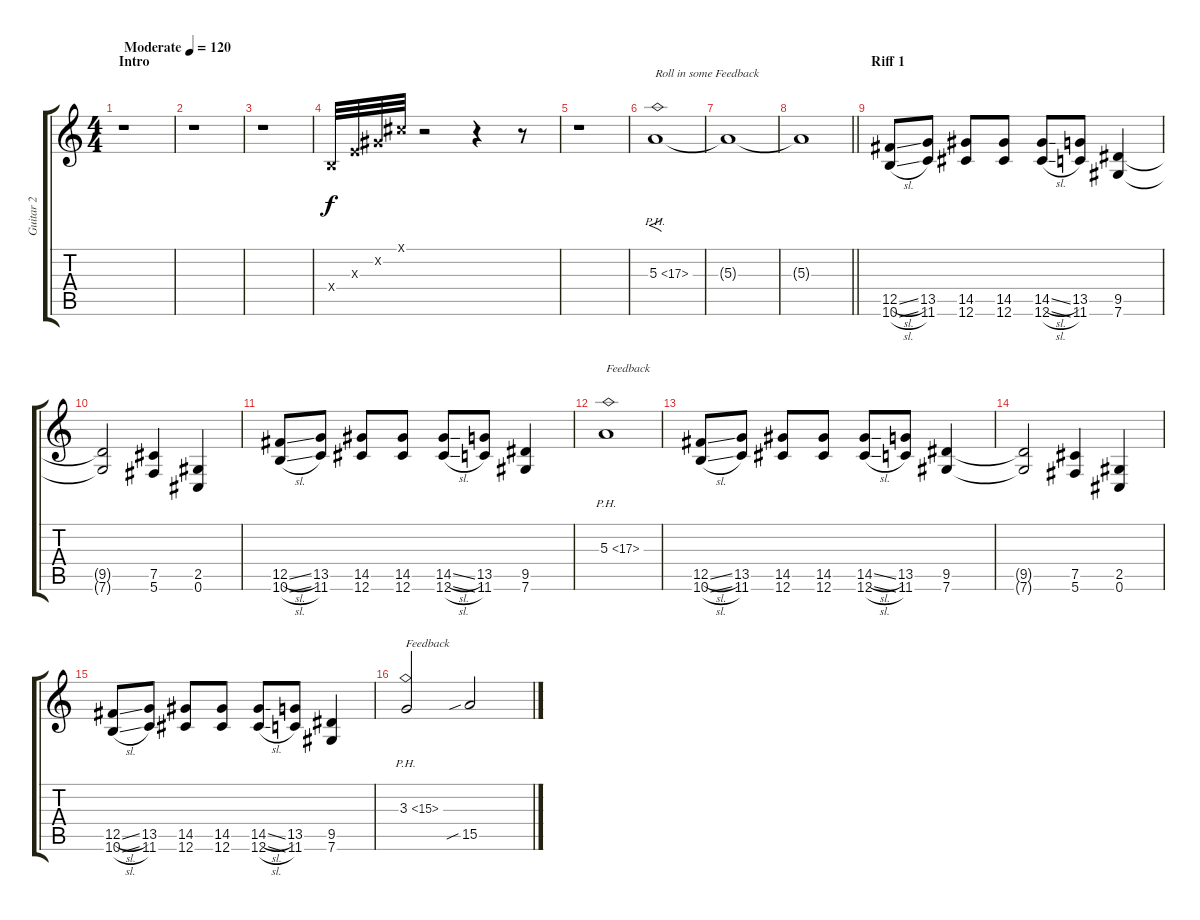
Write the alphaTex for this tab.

\track ("Guitar 2" "Guitar 2") {instrument overdrivenguitar}
\staff {score tabs}
\tuning (Db4 Ab3 E3 B2 Gb2 Db2) {hide}
\ts (4 4)
\section ("" "Intro")
\tempo (120 "Moderate")
\clef g2
\ks c
r.1{dy f instrument overdrivenguitar} |
r.1 |
r.1 |
0.4{x}.32 0.3{x}.32 0.2{x}.32 0.1{x}.32 r.2 r.4 r.8 |
r.1 |
5.3{ph 12}.1{f txt "Roll in some Feedback"} |
5.3{t}.1 |
\barLineRight lightlight
5.3{t}.1 |
\section ("" "Riff 1")
(12.5{sl} 10.6{sl}).8 (13.5 11.6).8 (14.5 12.6).8 (14.5 12.6).8 (14.5{sl} 12.6{sl}).8 (13.5 11.6).8 (9.5 7.6).4 |
(9.5{t} 7.6{t}).2 (7.5 5.6).4 (2.5 0.6).4 |
(12.5{sl} 10.6{sl}).8 (13.5 11.6).8 (14.5 12.6).8 (14.5 12.6).8 (14.5{sl} 12.6{sl}).8 (13.5 11.6).8 (9.5 7.6).4 |
5.3{ph 12}.1{txt "Feedback"} |
(12.5{sl} 10.6{sl}).8 (13.5 11.6).8 (14.5 12.6).8 (14.5 12.6).8 (14.5{sl} 12.6{sl}).8 (13.5 11.6).8 (9.5 7.6).4 |
(9.5{t} 7.6{t}).2 (7.5 5.6).4 (2.5 0.6).4 |
(12.5{sl} 10.6{sl}).8 (13.5 11.6).8 (14.5 12.6).8 (14.5 12.6).8 (14.5{sl} 12.6{sl}).8 (13.5 11.6).8 (9.5 7.6).4 |
3.3{ph 12}.2{txt "Feedback"} 15.5{sib}.2
